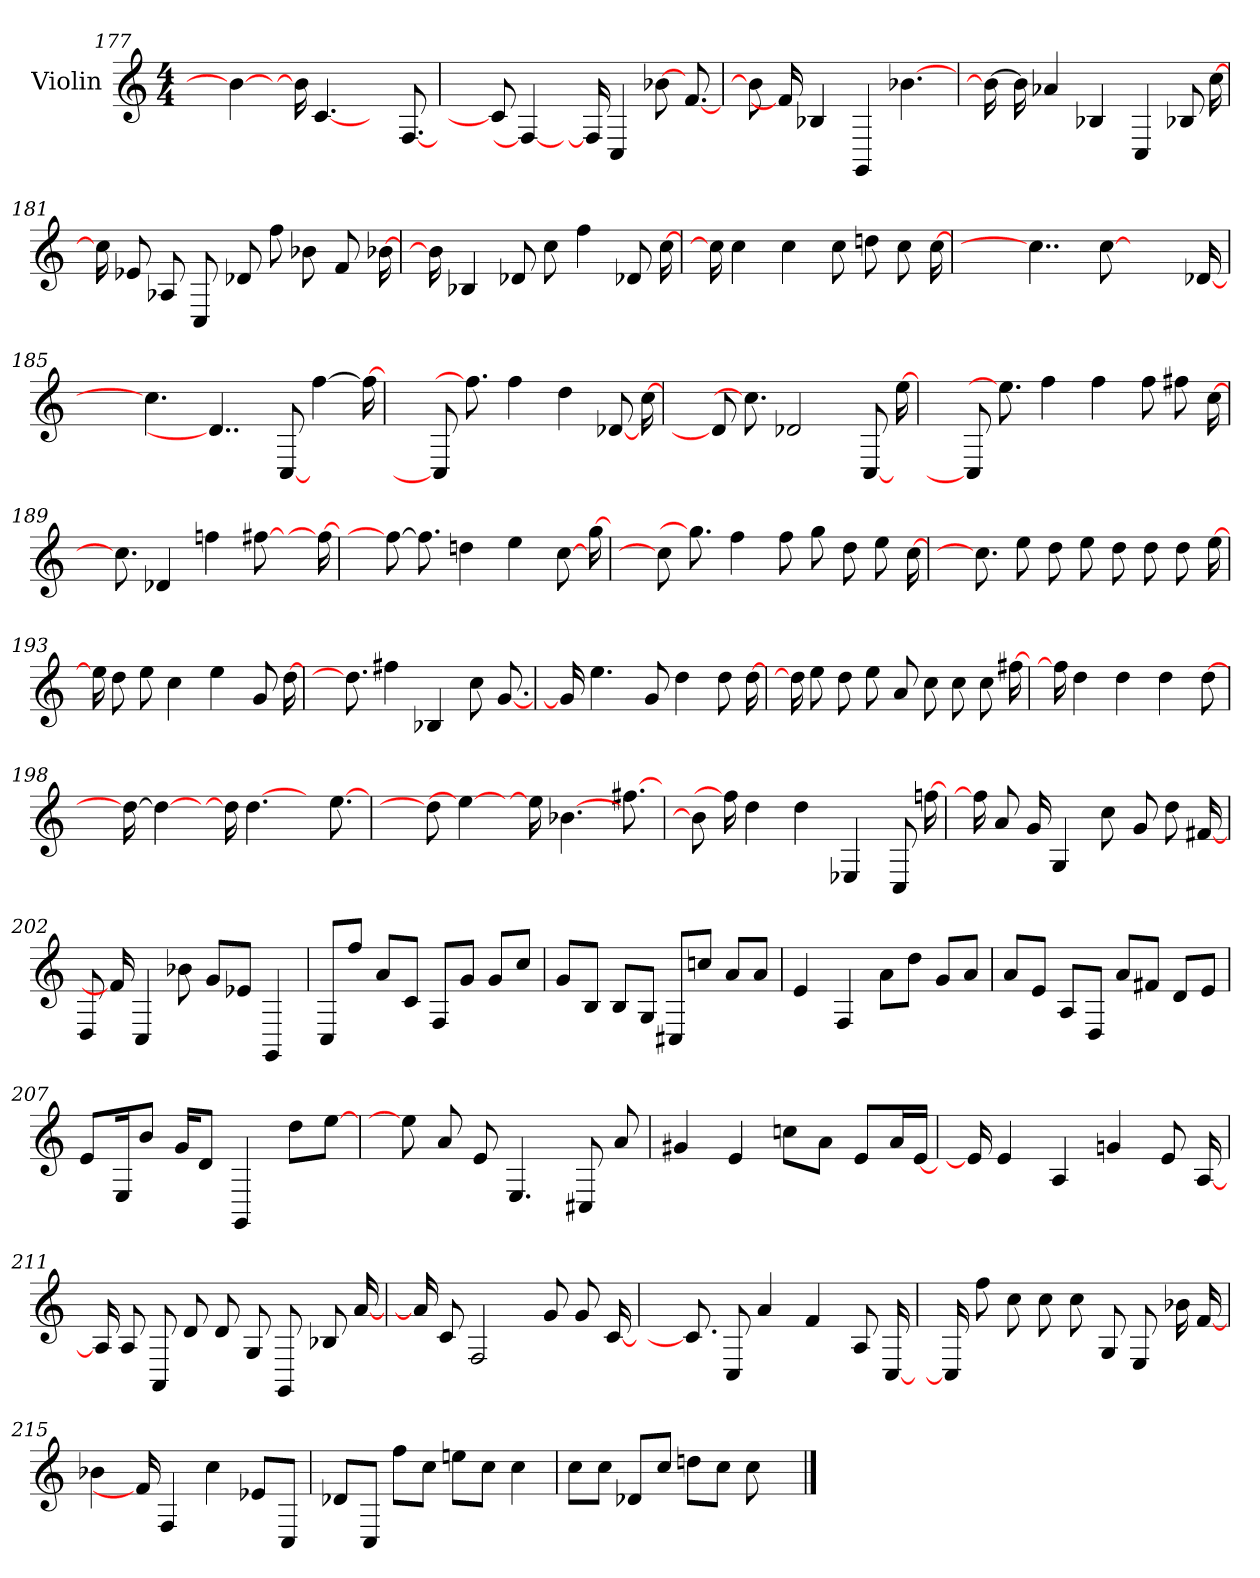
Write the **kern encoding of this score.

**kern
*part1
*staff1
*I"Violin
*I'Vln
*clefG2
*M4/4
=177
4ryy
4b-_
16ryy
16b-]
[4.c
8ryy
[8.F
=178
4ryy
8c]
4F_
16ryy
16F]
4C
[8b-X
[8.f
=179
16ryy
8b-]
16f]
4B-X
4GG
[4.b-X
=180
16ryy
16b-_
16b-]
4a-X
4B-X
4C
8B-X
[16cc
=181
16ryy
16cc]
8e-X
8A-X
8C
8d-X
8ff
8b-X
8f
[16b-X
=182
16ryy
16b-]
4B-X
8d-X
8cc
4ff
8d-X
[16cc
=183
16ryy
16cc]
4cc
4cc
8cc
8ddn
8cc
[16cc
=184
4..ryy
4..cc]
[8cc
4.ryy
[16d-X
=185
4..ryy
4.cc]
4..d-]
[8C
[4ff
16ff_
=186
8.ryy
8C]
8.ff]
4ff
4dd
[8d-X
[16cc
=187
8.ryy
8d-]
8.cc]
2d-X
[8C
[16ee
=188
8.ryy
8C]
8.ee]
4ff
4ff
8ff
8ff#X
[16cc
=189
8.ryy
8.cc]
4d-X
4ffn
[8ff#X
8ryy
16ff#_
=190
8.ryy
8ff#_
8.ff#]
4ddn
4ee
[8cc
[16gg
=191
8.ryy
8cc]
8.gg]
4ff
8ff
8gg
8dd
8ee
[16cc
=192
8.ryy
8.cc]
8ee
8dd
8ee
8dd
8dd
8dd
[16ee
=193
16ryy
16ee]
8dd
8ee
4cc
4ee
8g
[16dd
=194
8.ryy
8.dd]
4ff#X
4B-X
8cc
[8.g
=195
16ryy
16g]
4.ee
8g
4dd
8dd
[16dd
=196
16ryy
16dd]
8ee
8dd
8ee
8a
8cc
8cc
8cc
[16ff#X
=197
16ryy
16ff#]
4dd
4dd
4dd
[8dd
=198
4ryy
16dd_
4dd_
16ryy
16dd]
[4.dd
16ryy
[8.ee
=199
4ryy
8dd]
4ee_
16ryy
16ee]
[4.b-X
[8.ff#X
=200
16ryy
8b-]
16ff#]
4dd
4dd
4E-X
8C
[16ffn
=201
16ryy
16ff]
8a
16g
4G
8cc
8g
8dd
[16f#X
=202
8D
16f#]
4C
8b-X
8g/L
8e-X/J
4GG
=203
8C/L
8ff/J
8a/L
8c/J
8F/L
8g/J
8g/L
8cc/J
=204
8g/L
8B/J
8B/L
8G/J
8C#X/L
8ccn/J
8a/L
8a/J
=205
4e
4F
8a\L
8dd\J
8g/L
8a/J
=206
8a/L
8e/J
8A/L
8D/J
8a/L
8f#X/J
8d/L
8e/J
=207
8e/L
16E/K
8b/J
16g/KL
8d/J
4GG
8dd\L
[8ee\J
=208
8ryy
8ee]
8a
8e
4.E
8C#X
8a
=209
4g#X
4e
8ccn\L
8a\J
8e/L
16a/L
[16e/JJ
=210
16ryy
16e]
4e
4A
4gn
8e
[16A
=211
16ryy
16A]
8A
8AA
8d
8d
8G
8GG
8B-X
[16a
=212
16ryy
16a]
8c
2F
8g
8g
[16c
=213
8.ryy
8.c]
8C
4a
4f
8A
[16C
=214
16ryy
16C]
8ff
8cc
8cc
8cc
8G
8E
16b-X
[16f
=215
4b-X
16f]
4F
4cc
8e-X/L
8C/J
=216
8d-X/L
8C/J
8ff\L
8cc\J
8een\L
8cc\J
4cc
=217
8cc\L
8cc\J
8d-X/L
8cc/J
8ddn\L
8cc\J
8cc
8ryy
==
*-
